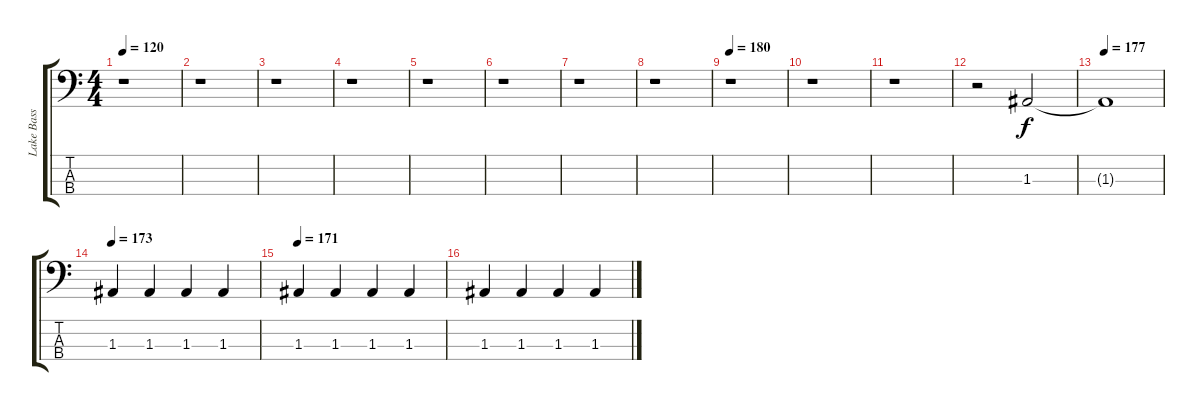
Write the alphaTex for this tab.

\track ("Lake Bass" "Lake Bass") {instrument electricbasspick}
\staff {score tabs}
\tuning (G2 D2 A1 E1) {hide}
\ts (4 4)
\tempo 120
\clef f4
\ks c
r.1{dy f} |
r.1 |
r.1 |
r.1 |
r.1 |
r.1 |
r.1 |
r.1 |
\tempo 180
r.1 |
r.1 |
r.1 |
r.2 1.3.2 |
\tempo 177
1.3{t}.1 |
\tempo 173
1.3.4 1.3.4 1.3.4 1.3.4 |
\tempo 171
1.3.4 1.3.4 1.3.4 1.3.4 |
1.3.4 1.3.4 1.3.4 1.3.4
